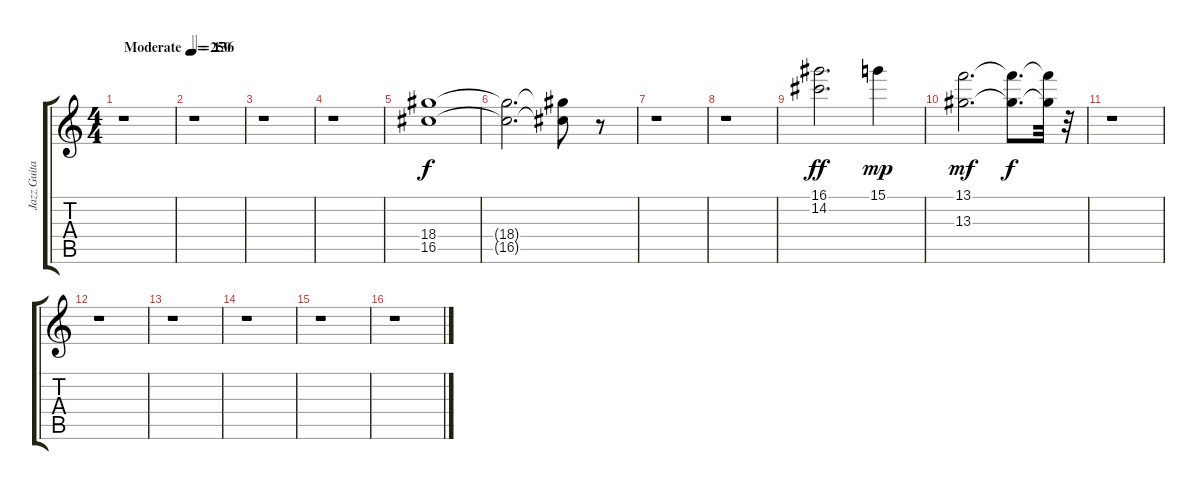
\track ("Jazz Guitar" "Jazz Guita") {instrument electricguitarjazz}
\staff {score tabs}
\tuning (E4 B3 G3 D3 A2 E2) {hide}
\ts (4 4)
\tempo (250 "Moderate")
\clef g2
\ks c
r.1{dy f instrument electricguitarjazz} |
\tempo 136
r.1 |
r.1 |
r.1 |
(18.4 16.5).1 |
(18.4{t} 16.5{t}).2{d} (18.4{t} 16.5{t}).8 r.8 |
r.1 |
r.1 |
(16.1 14.2).2{d dy ff} 15.1.4{dy mp} |
(13.1 13.3).2{d dy mf} (13.1{t} 13.3{t}).8{d dy f} (13.1{t} 13.3{t}).32 r.32 |
r.1 |
r.1 |
r.1 |
r.1 |
r.1 |
r.1
